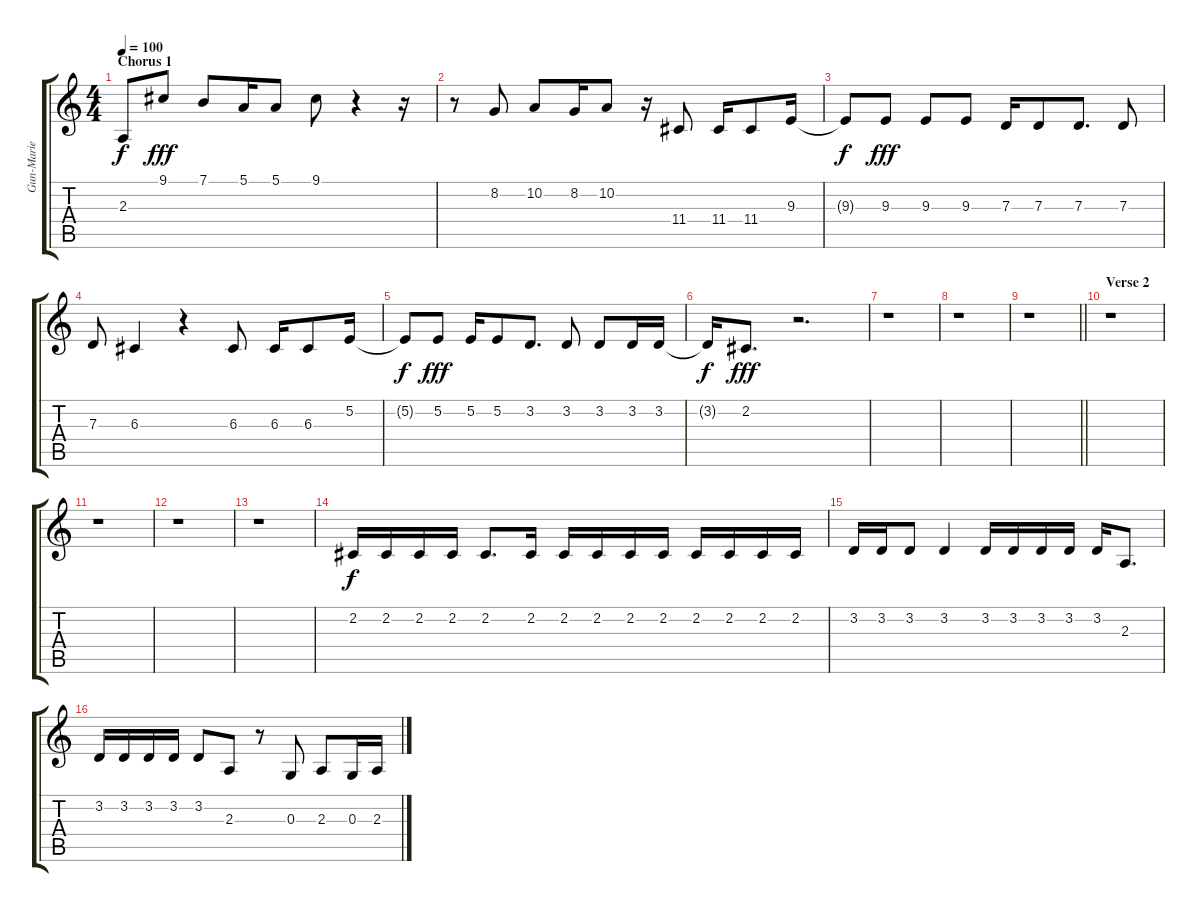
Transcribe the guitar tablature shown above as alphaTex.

\track ("Gun-Marie Fredriksson" "Gun-Marie ") {instrument tenorsax}
\staff {score tabs}
\tuning (E4 B3 G3 D3 A2 E2) {hide}
\ts (4 4)
\section ("" "Chorus 1")
\tempo 100
\clef g2
\ks c
2.3{t}.8{dy f} 9.1.8{dy fff} 7.1.8 5.1.16 5.1.8 9.1.8 r.4 r.16 |
r.8 8.2.8 10.2.8 8.2.16 10.2.8 r.16 11.4.8 11.4.16 11.4.8 9.3.16 |
9.3{t}.8{dy f} 9.3.8{dy fff} 9.3.8 9.3.8 7.3.16 7.3.8 7.3.8{d} 7.3.8 |
7.3.8 6.3.4 r.4 6.3.8 6.3.16 6.3.8 5.2.16 |
5.2{t}.8{dy f} 5.2.8{dy fff} 5.2.16 5.2.8 3.2.8{d} 3.2.8 3.2.8 3.2.16 3.2.16 |
3.2{t}.16{dy f} 2.2.8{d dy fff} r.2{d} |
r.1 |
r.1 |
\barLineRight lightlight
r.1 |
\section ("" "Verse 2")
r.1 |
r.1 |
r.1 |
r.1 |
2.2.16{dy f} 2.2.16 2.2.16 2.2.16 2.2.8{d} 2.2.16 2.2.16 2.2.16 2.2.16 2.2.16 2.2.16 2.2.16 2.2.16 2.2.16 |
3.2.16 3.2.16 3.2.8 3.2.4 3.2.16 3.2.16 3.2.16 3.2.16 3.2.16 2.3.8{d} |
3.2.16 3.2.16 3.2.16 3.2.16 3.2.8 2.3.8 r.8 0.3.8 2.3.8 0.3.16 2.3.16
